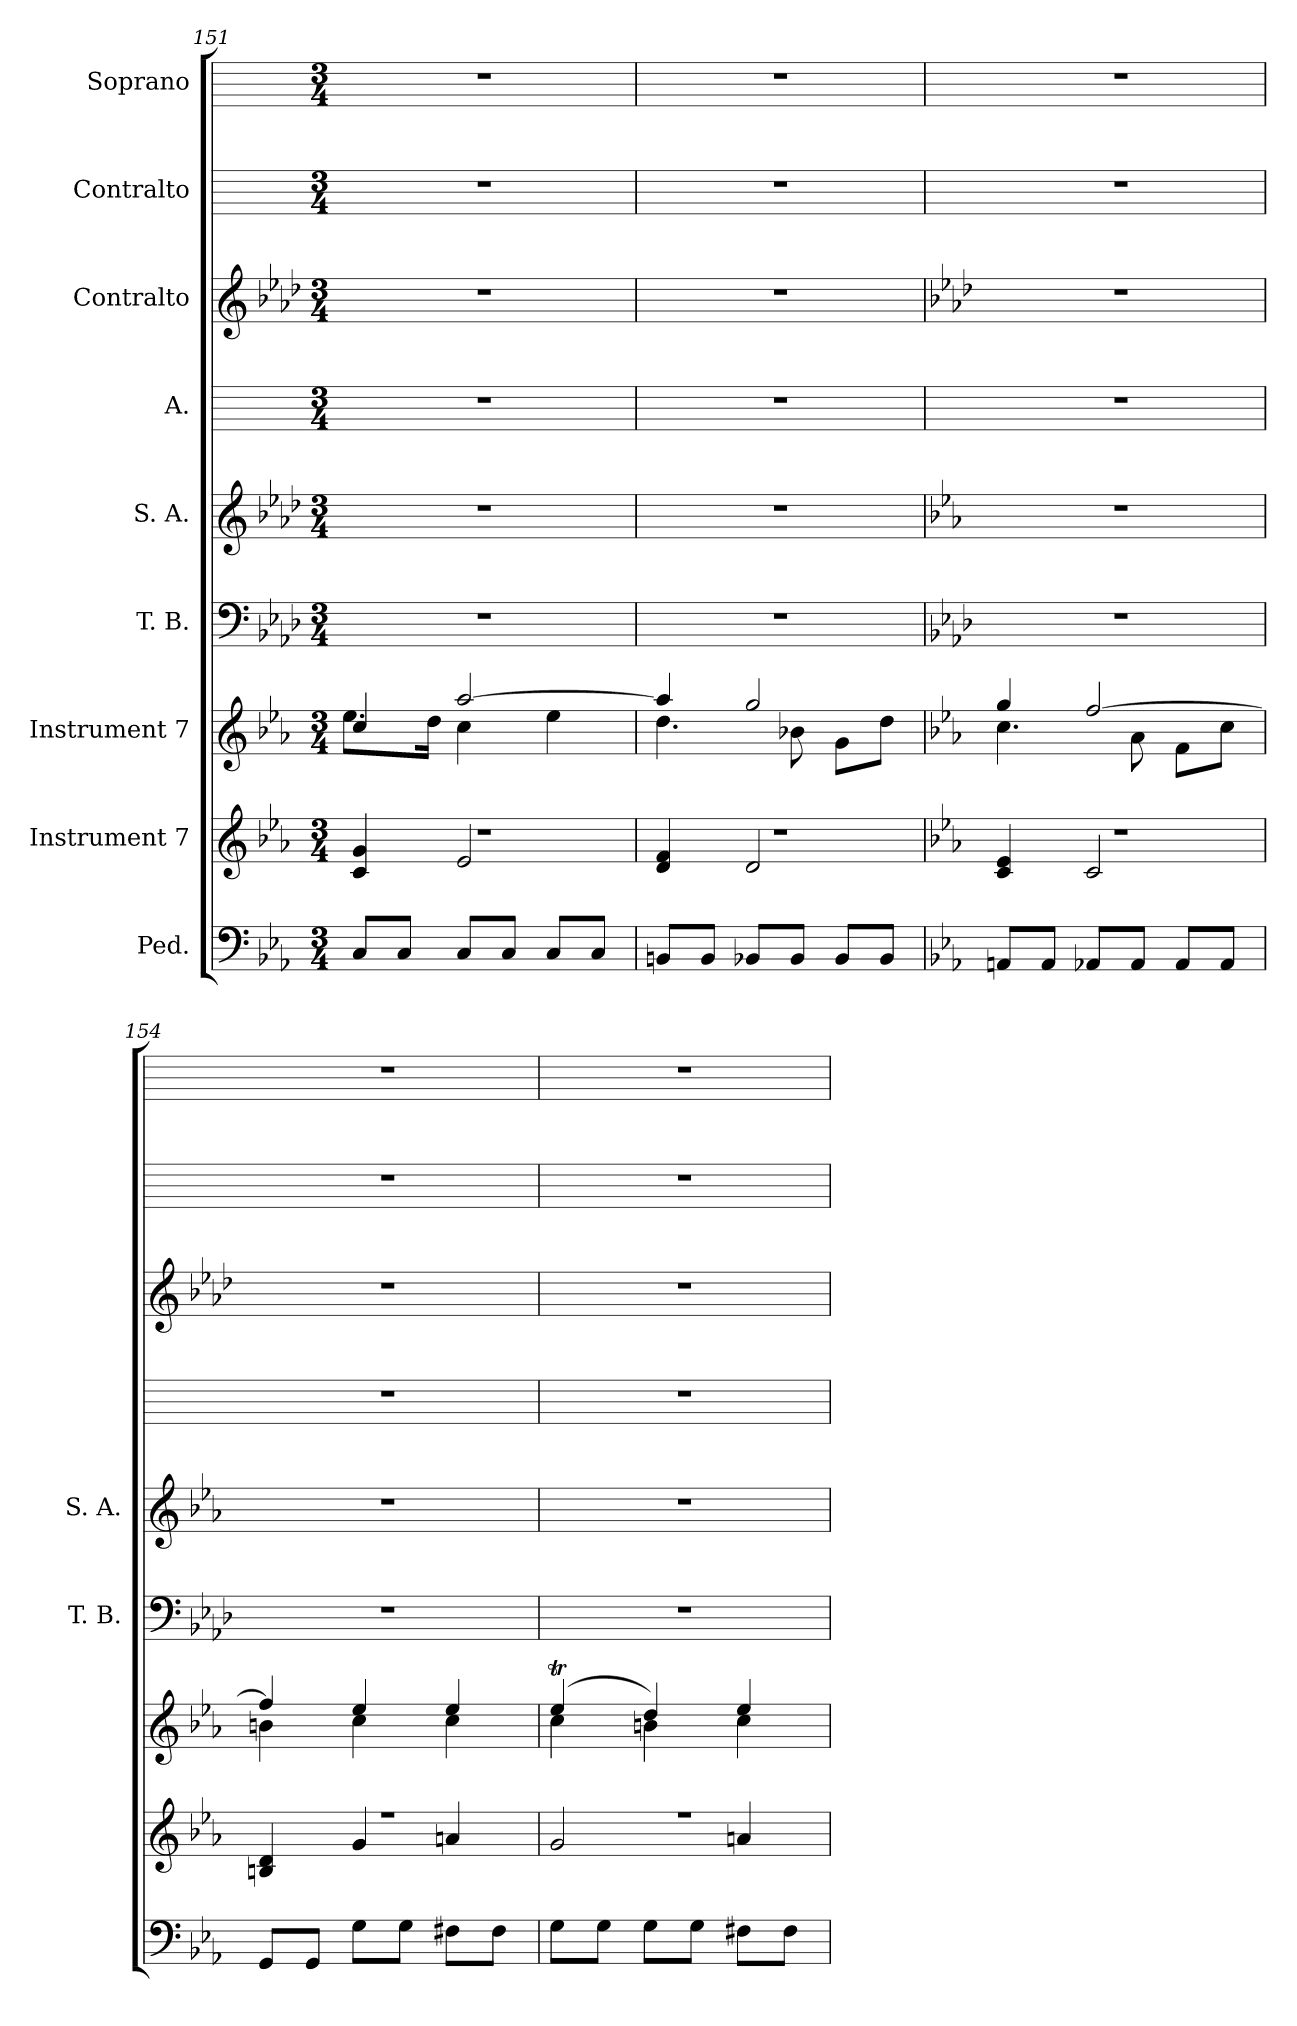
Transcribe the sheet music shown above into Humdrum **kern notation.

**kern	**kern	**kern	**kern	**kern	**kern	**kern	**kern	**kern
*part9	*part8	*part7	*part6	*part5	*part4	*part3	*part2	*part1
*staff9	*staff8	*staff7	*staff6	*staff5	*staff4	*staff3	*staff2	*staff1
*I"Ped.	*I"Instrument 7	*I"Instrument 7	*I"T.  B.	*I"S.  A.	*I"A.	*I"Contralto	*I"Contralto	*I"Soprano
*	*	*	*I'T.  B.	*I'S.  A.	*	*	*	*
*clefF4	*clefG2	*clefG2	*clefF4	*clefG2	*	*clefG2	*	*
*k[b-e-a-]	*k[b-e-a-]	*k[b-e-a-]	*k[b-e-a-d-]	*k[b-e-a-d-]	*k[]	*k[b-e-a-d-]	*k[]	*k[]
*E-:	*E-:	*E-:	*A-:	*A-:	*C:	*A-:	*C:	*C:
*M3/4	*M3/4	*M3/4	*M3/4	*M3/4	*M3/4	*M3/4	*M3/4	*M3/4
=151	=151	=151	=151	=151	=151	=151	=151	=151
*	*^	*^	*	*	*	*	*	*
8C/L	2.r	4g/ 4c/	4cc/	8.ee-\L	2.r	2.r	2.r	2.r	2.r	2.r
8C/J	.	.	.	.	.	.	.	.	.	.
.	.	.	.	16dd\J	.	.	.	.	.	.
8C/L	.	2e-/	[>2aa-/	4cc\	.	.	.	.	.	.
8C/J	.	.	.	.	.	.	.	.	.	.
8C/L	.	.	.	4ee-\	.	.	.	.	.	.
8C/J	.	.	.	.	.	.	.	.	.	.
=152	=152	=152	=152	=152	=152	=152	=152	=152	=152	=152
8BBn/L	2.r	4f/ 4d/	4aa-/]	4.dd\	2.r	2.r	2.r	2.r	2.r	2.r
8BB/J	.	.	.	.	.	.	.	.	.	.
8BB-X/L	.	2d/	2gg/	.	.	.	.	.	.	.
8BB-/J	.	.	.	8b-X\	.	.	.	.	.	.
8BB-/L	.	.	.	8g\L	.	.	.	.	.	.
8BB-/J	.	.	.	8dd\J	.	.	.	.	.	.
!!LO:LB:g=z
=153	=153	=153	=153	=153	=153	=153	=153	=153	=153	=153
*	*	*	*	*	*	*k[b-e-a-]	*	*	*	*
*	*	*	*	*	*	*E-:	*	*	*	*
8AAn/L	2.r	4c/ 4e-/	4gg/	4.cc\	2.r	2.r	2.r	2.r	2.r	2.r
8AA/J	.	.	.	.	.	.	.	.	.	.
8AA-X/L	.	2c/	[>2ff/	.	.	.	.	.	.	.
8AA-/J	.	.	.	8a-\	.	.	.	.	.	.
8AA-/L	.	.	.	8f\L	.	.	.	.	.	.
8AA-/J	.	.	.	8cc\J	.	.	.	.	.	.
=154	=154	=154	=154	=154	=154	=154	=154	=154	=154	=154
8GG/L	2.r	4d/ 4Bn/	4ff/]	4bn\	2.r	2.r	2.r	2.r	2.r	2.r
8GG/J	.	.	.	.	.	.	.	.	.	.
8G\L	.	4g/	4ee-/	4cc\	.	.	.	.	.	.
8G\J	.	.	.	.	.	.	.	.	.	.
8F#X\L	.	4an/	4ee-/	4cc\	.	.	.	.	.	.
8F#\J	.	.	.	.	.	.	.	.	.	.
=155	=155	=155	=155	=155	=155	=155	=155	=155	=155	=155
8G\L	2.r	2g/	(>4ee-T/	4cc\	2.r	2.r	2.r	2.r	2.r	2.r
8G\J	.	.	.	.	.	.	.	.	.	.
8G\L	.	.	4dd/)	4bn\	.	.	.	.	.	.
8G\J	.	.	.	.	.	.	.	.	.	.
8F#X\L	.	4an/	4ee-/	4cc\	.	.	.	.	.	.
8F#\J	.	.	.	.	.	.	.	.	.	.
*	*v	*v	*	*	*	*	*	*	*	*
*	*	*v	*v	*	*	*	*	*	*
=	=	=	=	=	=	=	=	=
*-	*-	*-	*-	*-	*-	*-	*-	*-
